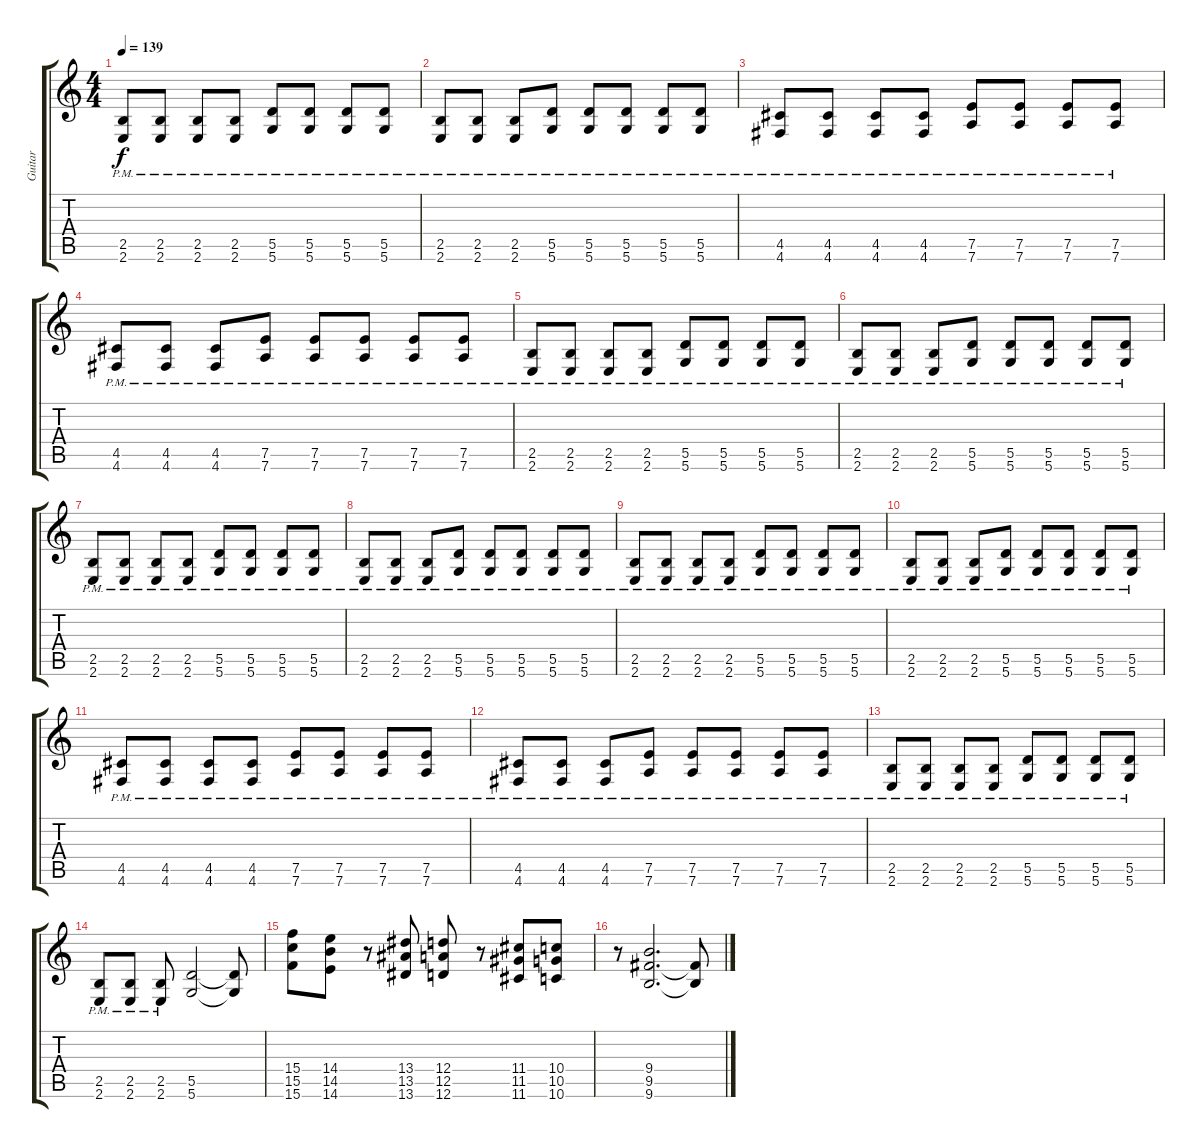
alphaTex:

\track ("Guitar" "Guitar") {instrument overdrivenguitar}
\staff {score tabs}
\tuning (E4 B3 G3 D3 A2 D2) {hide}
\ts (4 4)
\tempo 139
\clef g2
\ks c
(2.5{pm} 2.6{pm}).8{dy f} (2.5{pm} 2.6{pm}).8 (2.5{pm} 2.6{pm}).8 (2.5{pm} 2.6{pm}).8 (5.5{pm} 5.6{pm}).8 (5.5{pm} 5.6{pm}).8 (5.5{pm} 5.6{pm}).8 (5.5{pm} 5.6{pm}).8 |
(2.5{pm} 2.6{pm}).8 (2.5{pm} 2.6{pm}).8 (2.5{pm} 2.6{pm}).8 (5.5{pm} 5.6{pm}).8 (5.5{pm} 5.6{pm}).8 (5.5{pm} 5.6{pm}).8 (5.5{pm} 5.6{pm}).8 (5.5{pm} 5.6{pm}).8 |
(4.5{pm} 4.6{pm}).8 (4.5{pm} 4.6{pm}).8 (4.5{pm} 4.6{pm}).8 (4.5{pm} 4.6{pm}).8 (7.5{pm} 7.6{pm}).8 (7.5{pm} 7.6{pm}).8 (7.5{pm} 7.6{pm}).8 (7.5{pm} 7.6{pm}).8 |
(4.5{pm} 4.6{pm}).8 (4.5{pm} 4.6{pm}).8 (4.5{pm} 4.6{pm}).8 (7.5{pm} 7.6{pm}).8 (7.5{pm} 7.6{pm}).8 (7.5{pm} 7.6{pm}).8 (7.5{pm} 7.6{pm}).8 (7.5{pm} 7.6{pm}).8 |
(2.5{pm} 2.6{pm}).8 (2.5{pm} 2.6{pm}).8 (2.5{pm} 2.6{pm}).8 (2.5{pm} 2.6{pm}).8 (5.5{pm} 5.6{pm}).8 (5.5{pm} 5.6{pm}).8 (5.5{pm} 5.6{pm}).8 (5.5{pm} 5.6{pm}).8 |
(2.5{pm} 2.6{pm}).8 (2.5{pm} 2.6{pm}).8 (2.5{pm} 2.6{pm}).8 (5.5{pm} 5.6{pm}).8 (5.5{pm} 5.6{pm}).8 (5.5{pm} 5.6{pm}).8 (5.5{pm} 5.6{pm}).8 (5.5{pm} 5.6{pm}).8 |
(2.5{pm} 2.6{pm}).8 (2.5{pm} 2.6{pm}).8 (2.5{pm} 2.6{pm}).8 (2.5{pm} 2.6{pm}).8 (5.5{pm} 5.6{pm}).8 (5.5{pm} 5.6{pm}).8 (5.5{pm} 5.6{pm}).8 (5.5{pm} 5.6{pm}).8 |
(2.5{pm} 2.6{pm}).8 (2.5{pm} 2.6{pm}).8 (2.5{pm} 2.6{pm}).8 (5.5{pm} 5.6{pm}).8 (5.5{pm} 5.6{pm}).8 (5.5{pm} 5.6{pm}).8 (5.5{pm} 5.6{pm}).8 (5.5{pm} 5.6{pm}).8 |
(2.5{pm} 2.6{pm}).8 (2.5{pm} 2.6{pm}).8 (2.5{pm} 2.6{pm}).8 (2.5{pm} 2.6{pm}).8 (5.5{pm} 5.6{pm}).8 (5.5{pm} 5.6{pm}).8 (5.5{pm} 5.6{pm}).8 (5.5{pm} 5.6{pm}).8 |
(2.5{pm} 2.6{pm}).8 (2.5{pm} 2.6{pm}).8 (2.5{pm} 2.6{pm}).8 (5.5{pm} 5.6{pm}).8 (5.5{pm} 5.6{pm}).8 (5.5{pm} 5.6{pm}).8 (5.5{pm} 5.6{pm}).8 (5.5{pm} 5.6{pm}).8 |
(4.5{pm} 4.6{pm}).8 (4.5{pm} 4.6{pm}).8 (4.5{pm} 4.6{pm}).8 (4.5{pm} 4.6{pm}).8 (7.5{pm} 7.6{pm}).8 (7.5{pm} 7.6{pm}).8 (7.5{pm} 7.6{pm}).8 (7.5{pm} 7.6{pm}).8 |
(4.5{pm} 4.6{pm}).8 (4.5{pm} 4.6{pm}).8 (4.5{pm} 4.6{pm}).8 (7.5{pm} 7.6{pm}).8 (7.5{pm} 7.6{pm}).8 (7.5{pm} 7.6{pm}).8 (7.5{pm} 7.6{pm}).8 (7.5{pm} 7.6{pm}).8 |
(2.5{pm} 2.6{pm}).8 (2.5{pm} 2.6{pm}).8 (2.5{pm} 2.6{pm}).8 (2.5{pm} 2.6{pm}).8 (5.5{pm} 5.6{pm}).8 (5.5{pm} 5.6{pm}).8 (5.5{pm} 5.6{pm}).8 (5.5{pm} 5.6{pm}).8 |
(2.5{pm} 2.6{pm}).8 (2.5{pm} 2.6{pm}).8 (2.5{pm} 2.6{pm}).8 (5.5 5.6).2 (5.5{t} 5.6{t}).8 |
(15.4 15.5 15.6).8 (14.4 14.5 14.6).8 r.8 (13.4 13.5 13.6).8 (12.4 12.5 12.6).8 r.8 (11.4 11.5 11.6).8 (10.4 10.5 10.6).8 |
r.8 (9.4 9.5 9.6).2{d} (9.5{t} 9.6{t}).8
